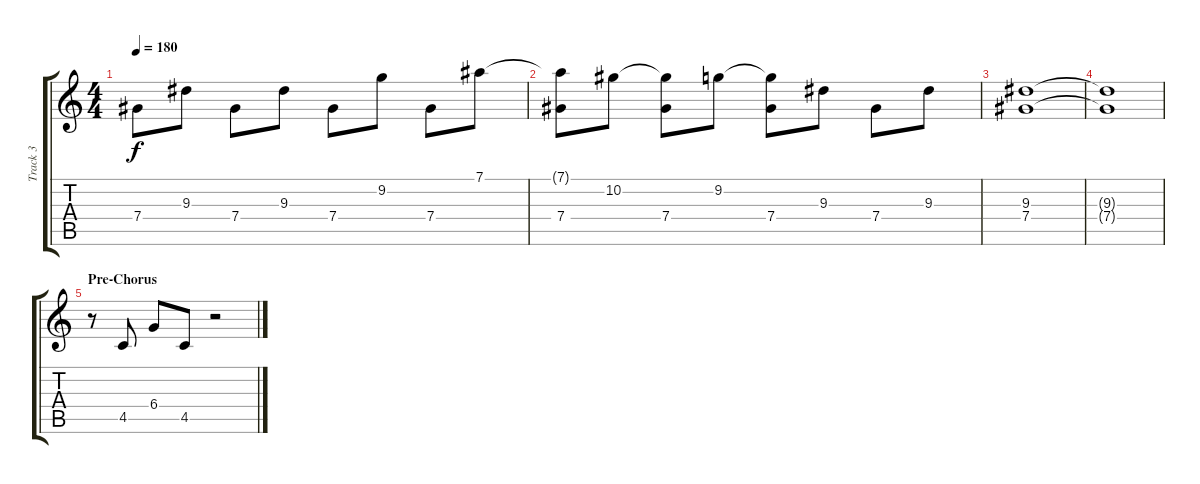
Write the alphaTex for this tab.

\track ("Track 3" "Track 3") {instrument electricguitarclean}
\staff {score tabs}
\tuning (Eb4 Bb3 Gb3 Db3 Ab2 Eb2) {hide}
\ts (4 4)
\tempo 180
\clef g2
\ks c
7.4.8{dy f} 9.3.8 7.4.8 9.3.8 7.4.8 9.2.8 7.4.8 7.1.8 |
(7.1{t} 7.4).8 10.2.8 (10.2{t} 7.4).8 9.2.8 (9.2{t} 7.4).8 9.3.8 7.4.8 9.3.8 |
(9.3 7.4).1 |
(9.3{t} 7.4{t}).1 |
\section ("" "Pre-Chorus")
r.8 4.5.8 6.4.8 4.5.8 r.2
